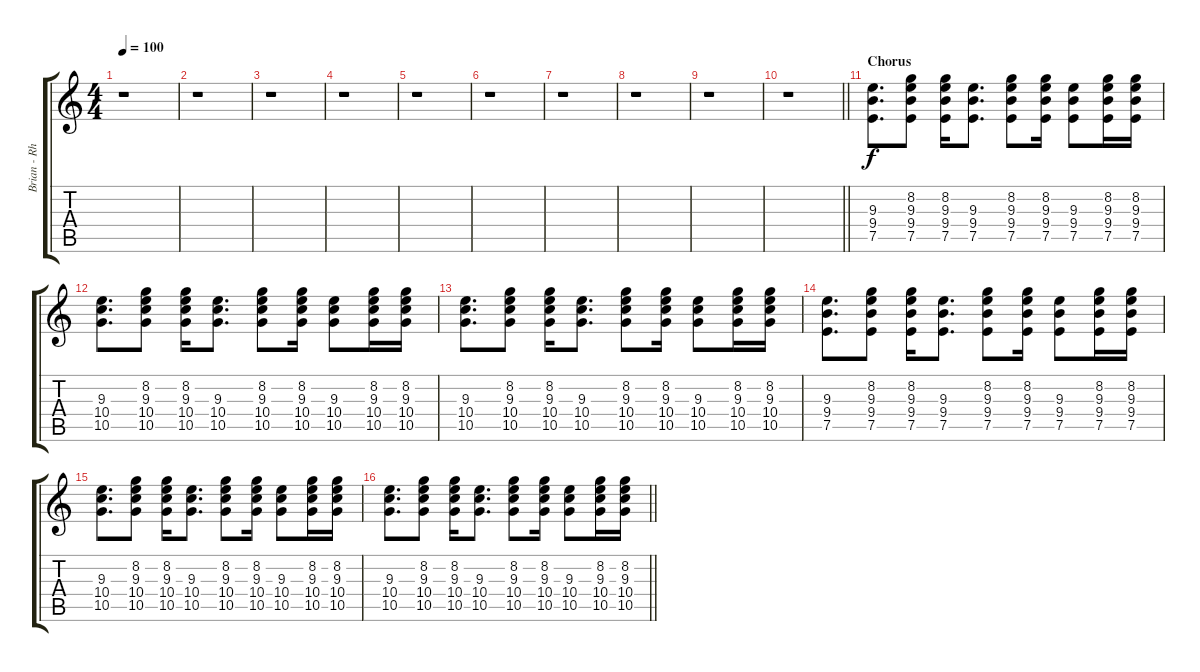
\track ("Brian - Rhythm Guitar" "Brian - Rh") {instrument electricguitarjazz}
\staff {score tabs}
\tuning (E4 B3 G3 D3 A2 E2) {hide}
\ts (4 4)
\tempo 100
\clef g2
\ks c
r.1{dy f} |
r.1 |
r.1 |
r.1 |
r.1 |
r.1 |
r.1 |
r.1 |
r.1 |
\barLineRight lightlight
r.1 |
\section ("" "Chorus")
(9.3 9.4 7.5).8{d} (8.2 9.3 9.4 7.5).8 (8.2 9.3 9.4 7.5).16 (9.3 9.4 7.5).8{d} (8.2 9.3 9.4 7.5).8 (8.2 9.3 9.4 7.5).16 (9.3 9.4 7.5).8 (8.2 9.3 9.4 7.5).16 (8.2 9.3 9.4 7.5).16 |
(9.3 10.4 10.5).8{d} (8.2 9.3 10.4 10.5).8 (8.2 9.3 10.4 10.5).16 (9.3 10.4 10.5).8{d} (8.2 9.3 10.4 10.5).8 (8.2 9.3 10.4 10.5).16 (9.3 10.4 10.5).8 (8.2 9.3 10.4 10.5).16 (8.2 9.3 10.4 10.5).16 |
(9.3 10.4 10.5).8{d} (8.2 9.3 10.4 10.5).8 (8.2 9.3 10.4 10.5).16 (9.3 10.4 10.5).8{d} (8.2 9.3 10.4 10.5).8 (8.2 9.3 10.4 10.5).16 (9.3 10.4 10.5).8 (8.2 9.3 10.4 10.5).16 (8.2 9.3 10.4 10.5).16 |
(9.3 9.4 7.5).8{d} (8.2 9.3 9.4 7.5).8 (8.2 9.3 9.4 7.5).16 (9.3 9.4 7.5).8{d} (8.2 9.3 9.4 7.5).8 (8.2 9.3 9.4 7.5).16 (9.3 9.4 7.5).8 (8.2 9.3 9.4 7.5).16 (8.2 9.3 9.4 7.5).16 |
(9.3 10.4 10.5).8{d} (8.2 9.3 10.4 10.5).8 (8.2 9.3 10.4 10.5).16 (9.3 10.4 10.5).8{d} (8.2 9.3 10.4 10.5).8 (8.2 9.3 10.4 10.5).16 (9.3 10.4 10.5).8 (8.2 9.3 10.4 10.5).16 (8.2 9.3 10.4 10.5).16 |
\barLineRight lightlight
(9.3 10.4 10.5).8{d} (8.2 9.3 10.4 10.5).8 (8.2 9.3 10.4 10.5).16 (9.3 10.4 10.5).8{d} (8.2 9.3 10.4 10.5).8 (8.2 9.3 10.4 10.5).16 (9.3 10.4 10.5).8 (8.2 9.3 10.4 10.5).16 (8.2 9.3 10.4 10.5).16
